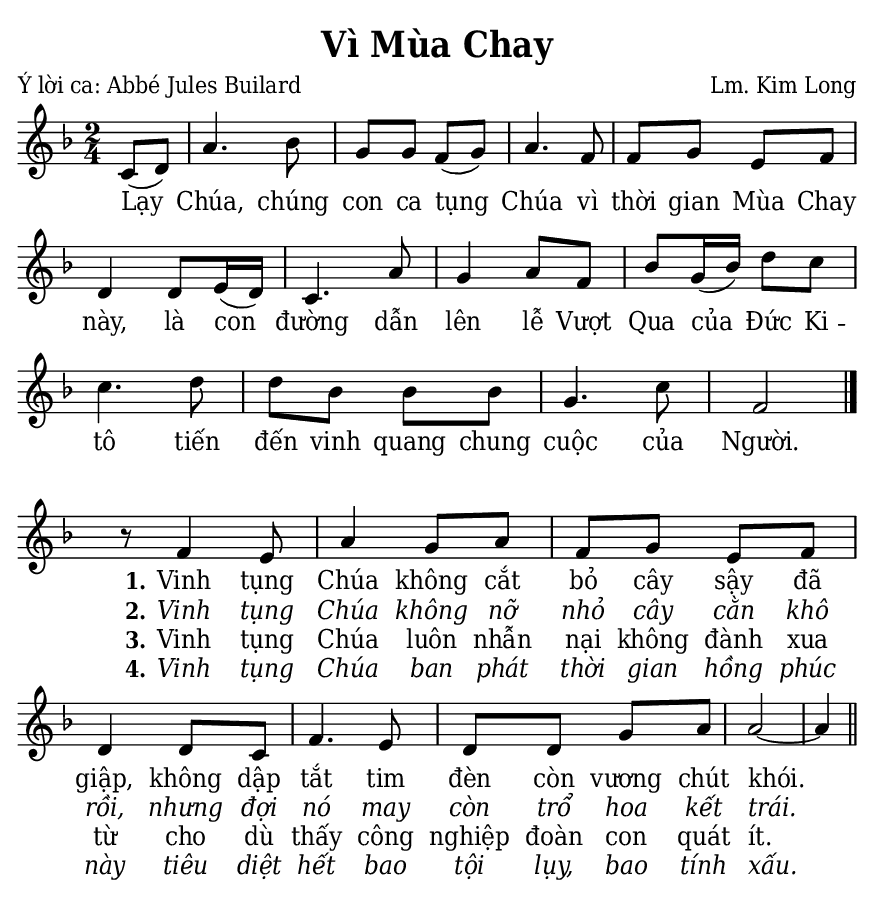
% Cài đặt chung
\version "2.24.3"
\include "english.ly"

\header {
  title = "Vì Mùa Chay"
  poet = "Ý lời ca: Abbé Jules Builard"
  composer = "Lm. Kim Long"
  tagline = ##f
}

% Nhạc
nhacPhanMot = \relative c' {
  \key f \major
  \time 2/4
  \partial 4 c8 (d) |
  a'4. bf8 |
  g g f (g) |
  a4. f8 |
  f g e f |
  d4 d8 e16 (d) |
  c4. a'8 |
  g4 a8 f |
  bf g16 (bf) d8 c |
  c4. d8 |
  d bf bf bf |
  g4. c8 |
  f,2 \bar "|."
}

nhacPhanHai = \relative c' {
  \key f \major
  \time 2/4
  r8 f4 e8 |
  a4 g8 a |
  f g e f |
  d4 d8 c |
  f4. e8 |
  d d g a |
  a2 ~ |
  a4 \bar "||"
}

% Lời
loiPhanMot = \lyricmode {
  Lạy Chúa, chúng con ca tụng Chúa vì thời gian Mùa Chay này,
  là con đường dẫn lên lễ Vượt Qua của Đức Ki -- tô
  tiến đến vinh quang chung cuộc của Người.
}

loiPhanHai = \lyricmode {
  <<
    {
      \set stanza = "1."
      Vinh tụng Chúa không cắt bỏ cây sậy đã giập,
      không dập tắt tim đèn còn vương chút khói.
    }
    \new Lyrics {
	    \set associatedVoice = "beSop"
	    \set stanza = "2."
      \override Lyrics.LyricText.font-shape = #'italic
      Vinh tụng Chúa không nỡ nhỏ cây cằn khô rồi,
      nhưng đợi nó may còn trổ hoa kết trái.
    }
    \new Lyrics {
	    \set associatedVoice = "beSop"
	    \set stanza = "3."
      Vinh tụng Chúa luôn nhẫn nại không đành xua từ
      cho dù thấy công nghiệp đoàn con quát ít.
    }
    \new Lyrics {
	    \set associatedVoice = "beSop"
	    \set stanza = "4."
      \override Lyrics.LyricText.font-shape = #'italic
      Vinh tụng Chúa ban phát thời gian hồng phúc này
      tiêu diệt hết bao tội lụy, bao tính xấu.
    }
  >>
}

% Dàn trang
\paper {
  #(set-paper-size "a5")
  top-margin = 3\mm
  bottom-margin = 3\mm
  left-margin = 3\mm
  right-margin = 3\mm
  indent = #0
  #(define fonts
	 (make-pango-font-tree "Deja Vu Serif Condensed"
	 		       "Deja Vu Serif Condensed"
			       "Deja Vu Serif Condensed"
			       (/ 20 20)))
  print-page-number = ##f
}

\score {
  <<
    \new Staff <<
        \clef treble
        \new Voice = beSop {
          \nhacPhanMot
        }
      \new Lyrics \lyricsto beSop \loiPhanMot
    >>
  >>
  \layout {
    \override Lyrics.LyricSpace.minimum-distance = #1.2
    \override Score.BarNumber.break-visibility = ##(#f #f #f)
    \override Score.SpacingSpanner.uniform-stretching = ##t
    ragged-last = ##f
  }
}

\score {
  <<
    \new Staff <<
        \clef treble
        \new Voice = beSop {
          \nhacPhanHai
        }
      \new Lyrics \lyricsto beSop \loiPhanHai
    >>
  >>
  \layout {
    \override Staff.TimeSignature.transparent = ##t
    \override Lyrics.LyricSpace.minimum-distance = #1.5
    \override Score.BarNumber.break-visibility = ##(#f #f #f)
    \override Score.SpacingSpanner.uniform-stretching = ##t
    ragged-last = ##f
  }
}
